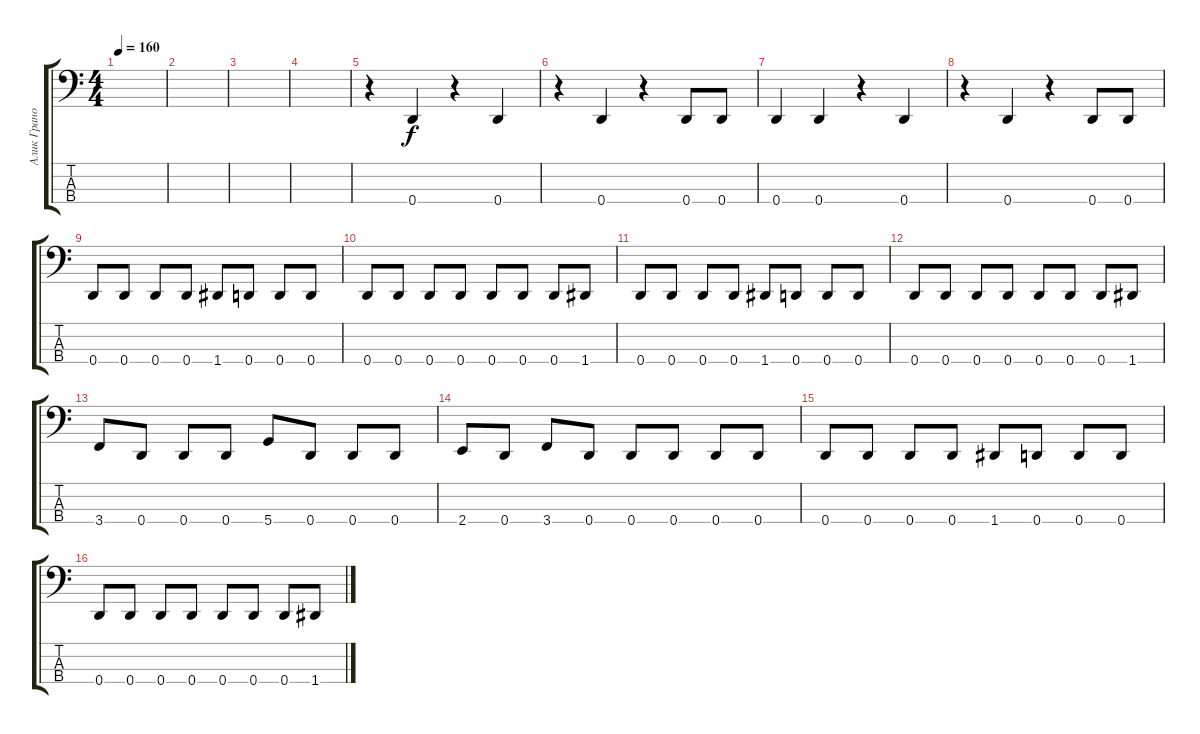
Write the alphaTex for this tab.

\track ("Алик Грановский" "Алик Грано") {instrument electricbassfinger}
\staff {score tabs}
\tuning (G2 D2 A1 D1) {hide}
\ts (4 4)
\tempo 160
\clef f4
\ks c
|
|
|
|
r.4 0.4.4 r.4 0.4.4 |
r.4 0.4.4 r.4 0.4.8 0.4.8 |
0.4.4 0.4.4 r.4 0.4.4 |
r.4 0.4.4 r.4 0.4.8 0.4.8 |
0.4.8 0.4.8 0.4.8 0.4.8 1.4.8 0.4.8 0.4.8 0.4.8 |
0.4.8 0.4.8 0.4.8 0.4.8 0.4.8 0.4.8 0.4.8 1.4.8 |
0.4.8 0.4.8 0.4.8 0.4.8 1.4.8 0.4.8 0.4.8 0.4.8 |
0.4.8 0.4.8 0.4.8 0.4.8 0.4.8 0.4.8 0.4.8 1.4.8 |
3.4.8 0.4.8 0.4.8 0.4.8 5.4.8 0.4.8 0.4.8 0.4.8 |
2.4.8 0.4.8 3.4.8 0.4.8 0.4.8 0.4.8 0.4.8 0.4.8 |
0.4.8 0.4.8 0.4.8 0.4.8 1.4.8 0.4.8 0.4.8 0.4.8 |
0.4.8 0.4.8 0.4.8 0.4.8 0.4.8 0.4.8 0.4.8 1.4.8
